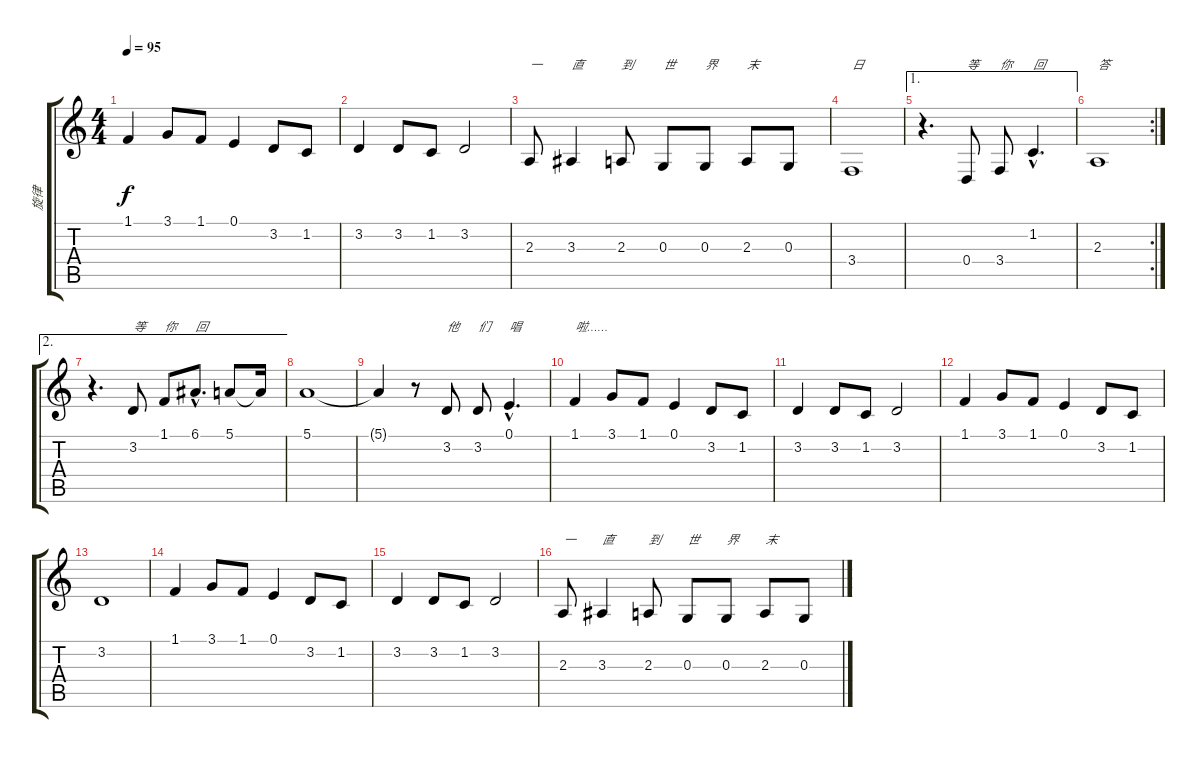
\track ("旋律" "旋律") {instrument sopranosax}
\staff {score tabs}
\tuning (E4 B3 G3 D3 A2 E2) {hide}
\ts (4 4)
\tempo 95
\clef g2
\ks c
1.1.4{dy f} 3.1.8 1.1.8 0.1.4 3.2.8 1.2.8 |
3.2.4 3.2.8 1.2.8 3.2.2 |
2.3.8{txt "一"} 3.3.4{txt "直"} 2.3.8{txt "到"} 0.3.8{txt "世"} 0.3.8{txt "界"} 2.3.8{txt "末"} 0.3.8 |
3.4.1{txt "日"} |
\ae 1
r.4{d} 0.4.8{txt "等"} 3.4.8{txt "你"} 1.2{hac}.4{d txt "回"} |
\rc 2
2.3.1{txt "答"} |
\ae 2
r.4{d} 3.2.8{txt "等"} 1.1.8{txt "你"} 6.1{hac}.8{d txt "回"} 5.1.8 5.1{t}.16 |
5.1.1 |
5.1{t}.4 r.8 3.2.8{txt "他"} 3.2.8{txt "们"} 0.1{hac}.4{d txt "唱"} |
1.1.4{txt "啦……"} 3.1.8 1.1.8 0.1.4 3.2.8 1.2.8 |
3.2.4 3.2.8 1.2.8 3.2.2 |
1.1.4 3.1.8 1.1.8 0.1.4 3.2.8 1.2.8 |
3.2.1 |
1.1.4 3.1.8 1.1.8 0.1.4 3.2.8 1.2.8 |
3.2.4 3.2.8 1.2.8 3.2.2 |
2.3.8{txt "一"} 3.3.4{txt "直"} 2.3.8{txt "到"} 0.3.8{txt "世"} 0.3.8{txt "界"} 2.3.8{txt "末"} 0.3.8
